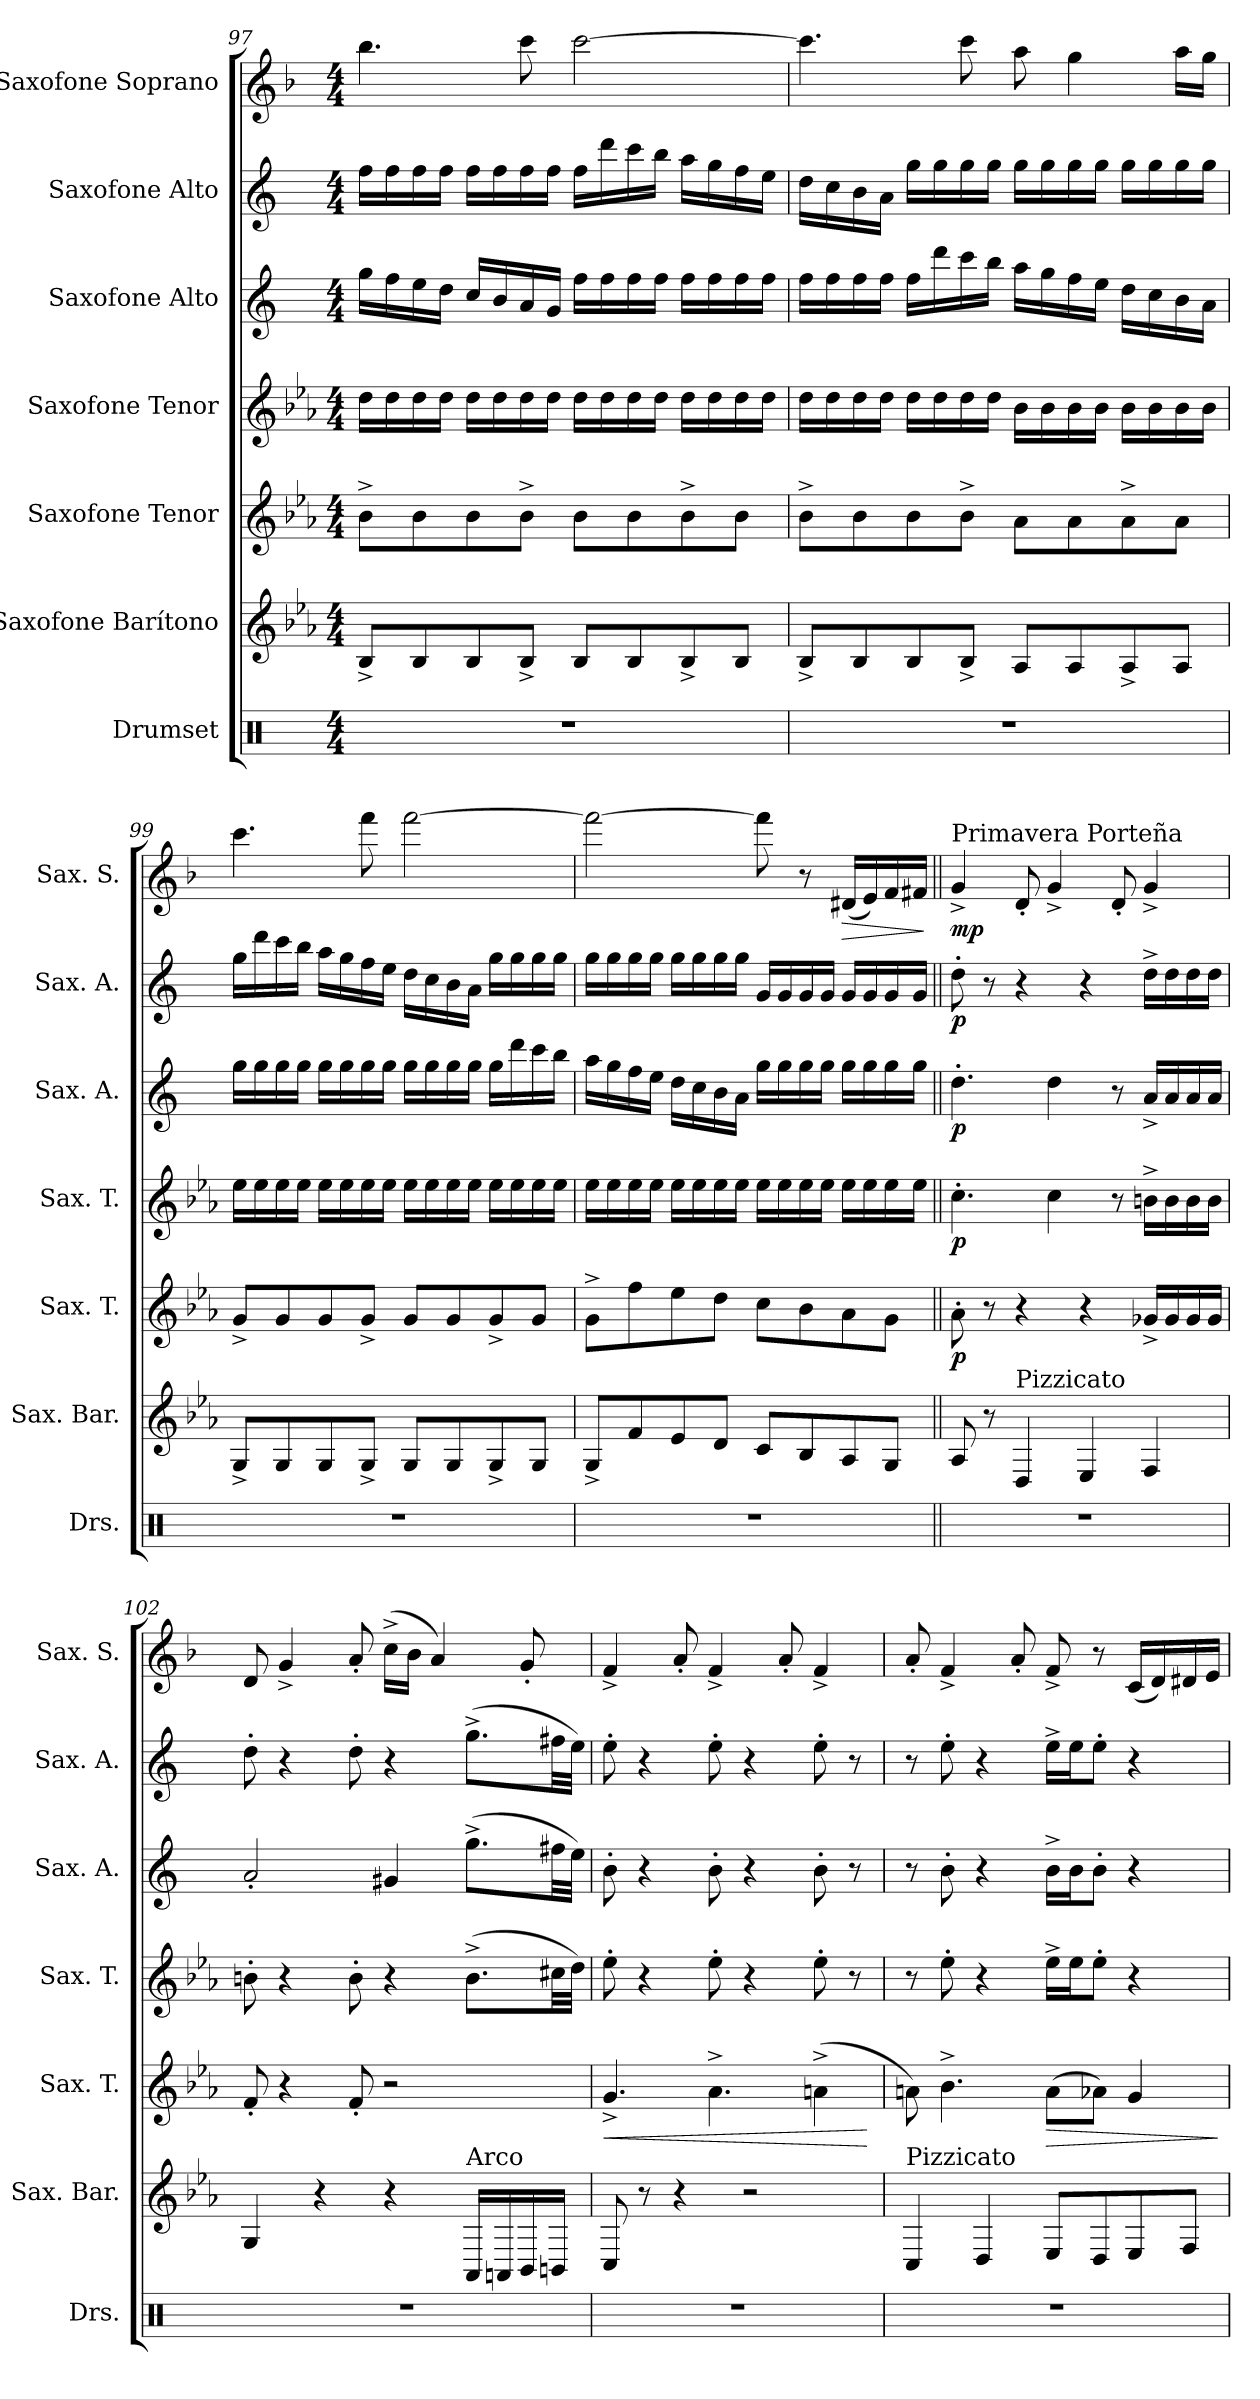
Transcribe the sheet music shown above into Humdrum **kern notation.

**kern	**kern	**kern	**dynam	**kern	**dynam	**kern	**dynam	**kern	**dynam	**kern	**dynam
*part7	*part6	*part5	*part5	*part4	*part4	*part3	*part3	*part2	*part2	*part1	*part1
*staff7	*staff6	*staff5	*staff5	*staff4	*staff4	*staff3	*staff3	*staff2	*staff2	*staff1	*staff1
*I"Drumset	*I"Saxofone Barítono	*I"Saxofone Tenor	*	*I"Saxofone Tenor	*	*I"Saxofone Alto	*	*I"Saxofone Alto	*	*I"Saxofone Soprano	*
*I'Drs.	*I'Sax. Bar.	*I'Sax. T.	*	*I'Sax. T.	*	*I'Sax. A.	*	*I'Sax. A.	*	*I'Sax. S.	*
*clefX	*clefG2	*clefG2	*	*clefG2	*	*clefG2	*	*clefG2	*	*clefG2	*
*	*ITrd12c21	*ITrd8c14	*	*ITrd8c14	*	*ITrd5c9	*	*ITrd5c9	*	*ITrd1c2	*
*k[]	*k[b-e-a-]	*k[b-e-a-]	*	*k[b-e-a-]	*	*k[b-e-a-]	*	*k[b-e-a-]	*	*k[b-e-a-]	*
*M4/4	*M4/4	*M4/4	*	*M4/4	*	*M4/4	*	*M4/4	*	*M4/4	*
=97	=97	=97	=97	=97	=97	=97	=97	=97	=97	=97	=97
1r	8BB-^/L	8B-^\L	.	16d\LL	.	16b-\LL	.	16a-\LL	.	4.aa-\	.
.	.	.	.	16d\	.	16a-\	.	16a-\	.	.	.
.	8BB-/	8B-\	.	16d\	.	16g\	.	16a-\	.	.	.
.	.	.	.	16d\JJ	.	16f\JJ	.	16a-\JJ	.	.	.
.	8BB-/	8B-\	.	16d\LL	.	16e-/LL	.	16a-\LL	.	.	.
.	.	.	.	16d\	.	16d/	.	16a-\	.	.	.
.	8BB-^/J	8B-^\J	.	16d\	.	16c/	.	16a-\	.	8bb-\	.
.	.	.	.	16d\JJ	.	16B-/JJ	.	16a-\JJ	.	.	.
.	8BB-/L	8B-\L	.	16d\LL	.	16a-\LL	.	16a-\LL	.	[2bb-\	.
.	.	.	.	16d\	.	16a-\	.	16ff\	.	.	.
.	8BB-/	8B-\	.	16d\	.	16a-\	.	16ee-\	.	.	.
.	.	.	.	16d\JJ	.	16a-\JJ	.	16dd\JJ	.	.	.
.	8BB-^/	8B-^\	.	16d\LL	.	16a-\LL	.	16cc\LL	.	.	.
.	.	.	.	16d\	.	16a-\	.	16b-\	.	.	.
.	8BB-/J	8B-\J	.	16d\	.	16a-\	.	16a-\	.	.	.
.	.	.	.	16d\JJ	.	16a-\JJ	.	16g\JJ	.	.	.
!!LO:PB:g=z
=98	=98	=98	=98	=98	=98	=98	=98	=98	=98	=98	=98
1r	8BB-^/L	8B-^\L	.	16d\LL	.	16a-\LL	.	16f\LL	.	4.bb-\]	.
.	.	.	.	16d\	.	16a-\	.	16e-\	.	.	.
.	8BB-/	8B-\	.	16d\	.	16a-\	.	16d\	.	.	.
.	.	.	.	16d\JJ	.	16a-\JJ	.	16c\JJ	.	.	.
.	8BB-/	8B-\	.	16d\LL	.	16a-\LL	.	16b-\LL	.	.	.
.	.	.	.	16d\	.	16ff\	.	16b-\	.	.	.
.	8BB-^/J	8B-^\J	.	16d\	.	16ee-\	.	16b-\	.	8bb-\	.
.	.	.	.	16d\JJ	.	16dd\JJ	.	16b-\JJ	.	.	.
.	8AA-/L	8A-\L	.	16B-\LL	.	16cc\LL	.	16b-\LL	.	8gg\	.
.	.	.	.	16B-\	.	16b-\	.	16b-\	.	.	.
.	8AA-/	8A-\	.	16B-\	.	16a-\	.	16b-\	.	4ff\	.
.	.	.	.	16B-\JJ	.	16g\JJ	.	16b-\JJ	.	.	.
.	8AA-^/	8A-^\	.	16B-\LL	.	16f\LL	.	16b-\LL	.	.	.
.	.	.	.	16B-\	.	16e-\	.	16b-\	.	.	.
.	8AA-/J	8A-\J	.	16B-\	.	16d\	.	16b-\	.	16gg\LL	.
.	.	.	.	16B-\JJ	.	16c\JJ	.	16b-\JJ	.	16ff\JJ	.
=99	=99	=99	=99	=99	=99	=99	=99	=99	=99	=99	=99
1r	8GG^/L	8G^/L	.	16e-\LL	.	16b-\LL	.	16b-\LL	.	4.bb-\	.
.	.	.	.	16e-\	.	16b-\	.	16ff\	.	.	.
.	8GG/	8G/	.	16e-\	.	16b-\	.	16ee-\	.	.	.
.	.	.	.	16e-\JJ	.	16b-\JJ	.	16dd\JJ	.	.	.
.	8GG/	8G/	.	16e-\LL	.	16b-\LL	.	16cc\LL	.	.	.
.	.	.	.	16e-\	.	16b-\	.	16b-\	.	.	.
.	8GG^/J	8G^/J	.	16e-\	.	16b-\	.	16a-\	.	8eee-\	.
.	.	.	.	16e-\JJ	.	16b-\JJ	.	16g\JJ	.	.	.
.	8GG/L	8G/L	.	16e-\LL	.	16b-\LL	.	16f\LL	.	[2eee-\	.
.	.	.	.	16e-\	.	16b-\	.	16e-\	.	.	.
.	8GG/	8G/	.	16e-\	.	16b-\	.	16d\	.	.	.
.	.	.	.	16e-\JJ	.	16b-\JJ	.	16c\JJ	.	.	.
.	8GG^/	8G^/	.	16e-\LL	.	16b-\LL	.	16b-\LL	.	.	.
.	.	.	.	16e-\	.	16ff\	.	16b-\	.	.	.
.	8GG/J	8G/J	.	16e-\	.	16ee-\	.	16b-\	.	.	.
.	.	.	.	16e-\JJ	.	16dd\JJ	.	16b-\JJ	.	.	.
!!LO:PB:g=z
=100	=100	=100	=100	=100	=100	=100	=100	=100	=100	=100	=100
1r	8GG^/L	8G^\L	.	16e-\LL	.	16cc\LL	.	16b-\LL	.	2eee-\_	.
.	.	.	.	16e-\	.	16b-\	.	16b-\	.	.	.
.	8F/	8f\	.	16e-\	.	16a-\	.	16b-\	.	.	.
.	.	.	.	16e-\JJ	.	16g\JJ	.	16b-\JJ	.	.	.
.	8E-/	8e-\	.	16e-\LL	.	16f\LL	.	16b-\LL	.	.	.
.	.	.	.	16e-\	.	16e-\	.	16b-\	.	.	.
.	8D/J	8d\J	.	16e-\	.	16d\	.	16b-\	.	.	.
.	.	.	.	16e-\JJ	.	16c\JJ	.	16b-\JJ	.	.	.
.	8C/L	8c\L	.	16e-\LL	.	16b-\LL	.	16B-/LL	.	8eee-\]	.
.	.	.	.	16e-\	.	16b-\	.	16B-/	.	.	.
.	8BB-/	8B-\	.	16e-\	.	16b-\	.	16B-/	.	8r	.
.	.	.	.	16e-\JJ	.	16b-\JJ	.	16B-/JJ	.	.	.
!	!	!	!	!	!	!	!	!	!	!	!LO:HP:b
.	8AA-/	8A-\	.	16e-\LL	.	16b-\LL	.	16B-/LL	.	(16c#X/LL	>
.	.	.	.	16e-\	.	16b-\	.	16B-/	.	16d/)	.
.	8GG/J	8G\J	.	16e-\	.	16b-\	.	16B-/	.	16e-/	.
.	.	.	.	16e-\JJ	.	16b-\JJ	.	16B-/JJ	.	16en/JJ	.
.	.	.	.	.	.	.	.	.	.	.	]
=101||	=101||	=101||	=101||	=101||	=101||	=101||	=101||	=101||	=101||	=101||	=101||
*	*	*	*	*	*	*	*	*	*	*MM144	*
!	!	!	!	!	!	!	!	!	!	!LO:TX:a:t=Primavera Porteña	!
!	!	!	!LO:DY:b	!	!LO:DY:b	!	!LO:DY:b	!	!LO:DY:b	!	!LO:DY:b
1r	8AA-/	8A-'\	p	4.c'\	p	4.f'\	p	8f'\	p	4f^/	mp
.	8r	8r	.	.	.	.	.	8r	.	.	.
!	!LO:TX:a:t=Pizzicato	!	!	!	!	!	!	!	!	!	!
.	4DD/	4r	.	.	.	.	.	4r	.	8c'/	.
.	.	.	.	4c\	.	4f\	.	.	.	4f^/	.
.	4EE-/	4r	.	.	.	.	.	4r	.	.	.
.	.	.	.	8r	.	8r	.	.	.	8c'/	.
.	4FF/	16G-X^/LL	.	16Bn^\LL	.	16c^/LL	.	16f^\LL	.	4f^/	.
.	.	16G-/	.	16B\	.	16c/	.	16f\	.	.	.
.	.	16G-/	.	16B\	.	16c/	.	16f\	.	.	.
.	.	16G-/JJ	.	16B\JJ	.	16c/JJ	.	16f\JJ	.	.	.
=102	=102	=102	=102	=102	=102	=102	=102	=102	=102	=102	=102
1r	4GG/	8F'/	.	8Bn'\	.	2c'/	.	8f'\	.	8c/	.
.	.	4r	.	4r	.	.	.	4r	.	4f^/	.
.	4r	.	.	.	.	.	.	.	.	.	.
.	.	8F'/	.	8B'\	.	.	.	8f'\	.	8g'/	.
.	4r	2r	.	4r	.	4Bn/	.	4r	.	(16b-^\LL	.
.	.	.	.	.	.	.	.	.	.	16a-\JJ	.
.	.	.	.	.	.	.	.	.	.	4g/)	.
!	!LO:TX:a:t=Arco	!	!	!	!	!	!	!	!	!	!
.	16AAA-/LL	.	.	(8.B^\L	.	(8.b-^\L	.	(8.b-^\L	.	.	.
.	16AAAn/	.	.	.	.	.	.	.	.	.	.
.	16BBB-/	.	.	.	.	.	.	.	.	8f'/	.
.	16BBBn/JJ	.	.	32c#X\LL	.	32an\LL	.	32an\LL	.	.	.
.	.	.	.	32d\JJJ)	.	32g\JJJ)	.	32g\JJJ)	.	.	.
!!LO:PB:g=z
=103	=103	=103	=103	=103	=103	=103	=103	=103	=103	=103	=103
!	!	!	!LO:HP:b	!	!	!	!	!	!	!	!
1r	8CC/	4.G^/	<	8e-'\	.	8d'\	.	8g'\	.	4e-^/	.
.	8r	.	.	4r	.	4r	.	4r	.	.	.
.	4r	.	.	.	.	.	.	.	.	8g'/	.
.	.	4.A-^\	.	8e-'\	.	8d'\	.	8g'\	.	4e-^/	.
.	2r	.	.	4r	.	4r	.	4r	.	.	.
.	.	.	.	.	.	.	.	.	.	8g'/	.
.	.	(4An^\	.	8e-'\	.	8d'\	.	8g'\	.	4e-^/	.
.	.	.	.	8r	.	8r	.	8r	.	.	.
.	.	.	[	.	.	.	.	.	.	.	.
=104	=104	=104	=104	=104	=104	=104	=104	=104	=104	=104	=104
!	!LO:TX:a:t=Pizzicato	!	!	!	!	!	!	!	!	!	!
1r	4CC/	8An\)	.	8r	.	8r	.	8r	.	8g'/	.
.	.	4.B-^\	.	8e-'\	.	8d'\	.	8g'\	.	4e-^/	.
.	4DD/	.	.	4r	.	4r	.	4r	.	.	.
.	.	.	.	.	.	.	.	.	.	8g'/	.
!	!	!	!LO:HP:b	!	!	!	!	!	!	!	!
.	8EE-/L	(8A\L	>	16e-^\LL	.	16d^\LL	.	16g^\LL	.	8e-^/	.
.	.	.	.	16e-\J	.	16d\J	.	16g\J	.	.	.
.	8DD/	8A-X\J)	.	8e-'\J	.	8d'\J	.	8g'\J	.	8r	.
.	8EE-/	4G/	.	4r	.	4r	.	4r	.	(16B-/LL	.
.	.	.	.	.	.	.	.	.	.	16c/)	.
.	8FF/J	.	.	.	.	.	.	.	.	16c#X/	.
.	.	.	.	.	.	.	.	.	.	16d/JJ	.
.	.	.	]	.	.	.	.	.	.	.	.
=	=	=	=	=	=	=	=	=	=	=	=
*-	*-	*-	*-	*-	*-	*-	*-	*-	*-	*-	*-
